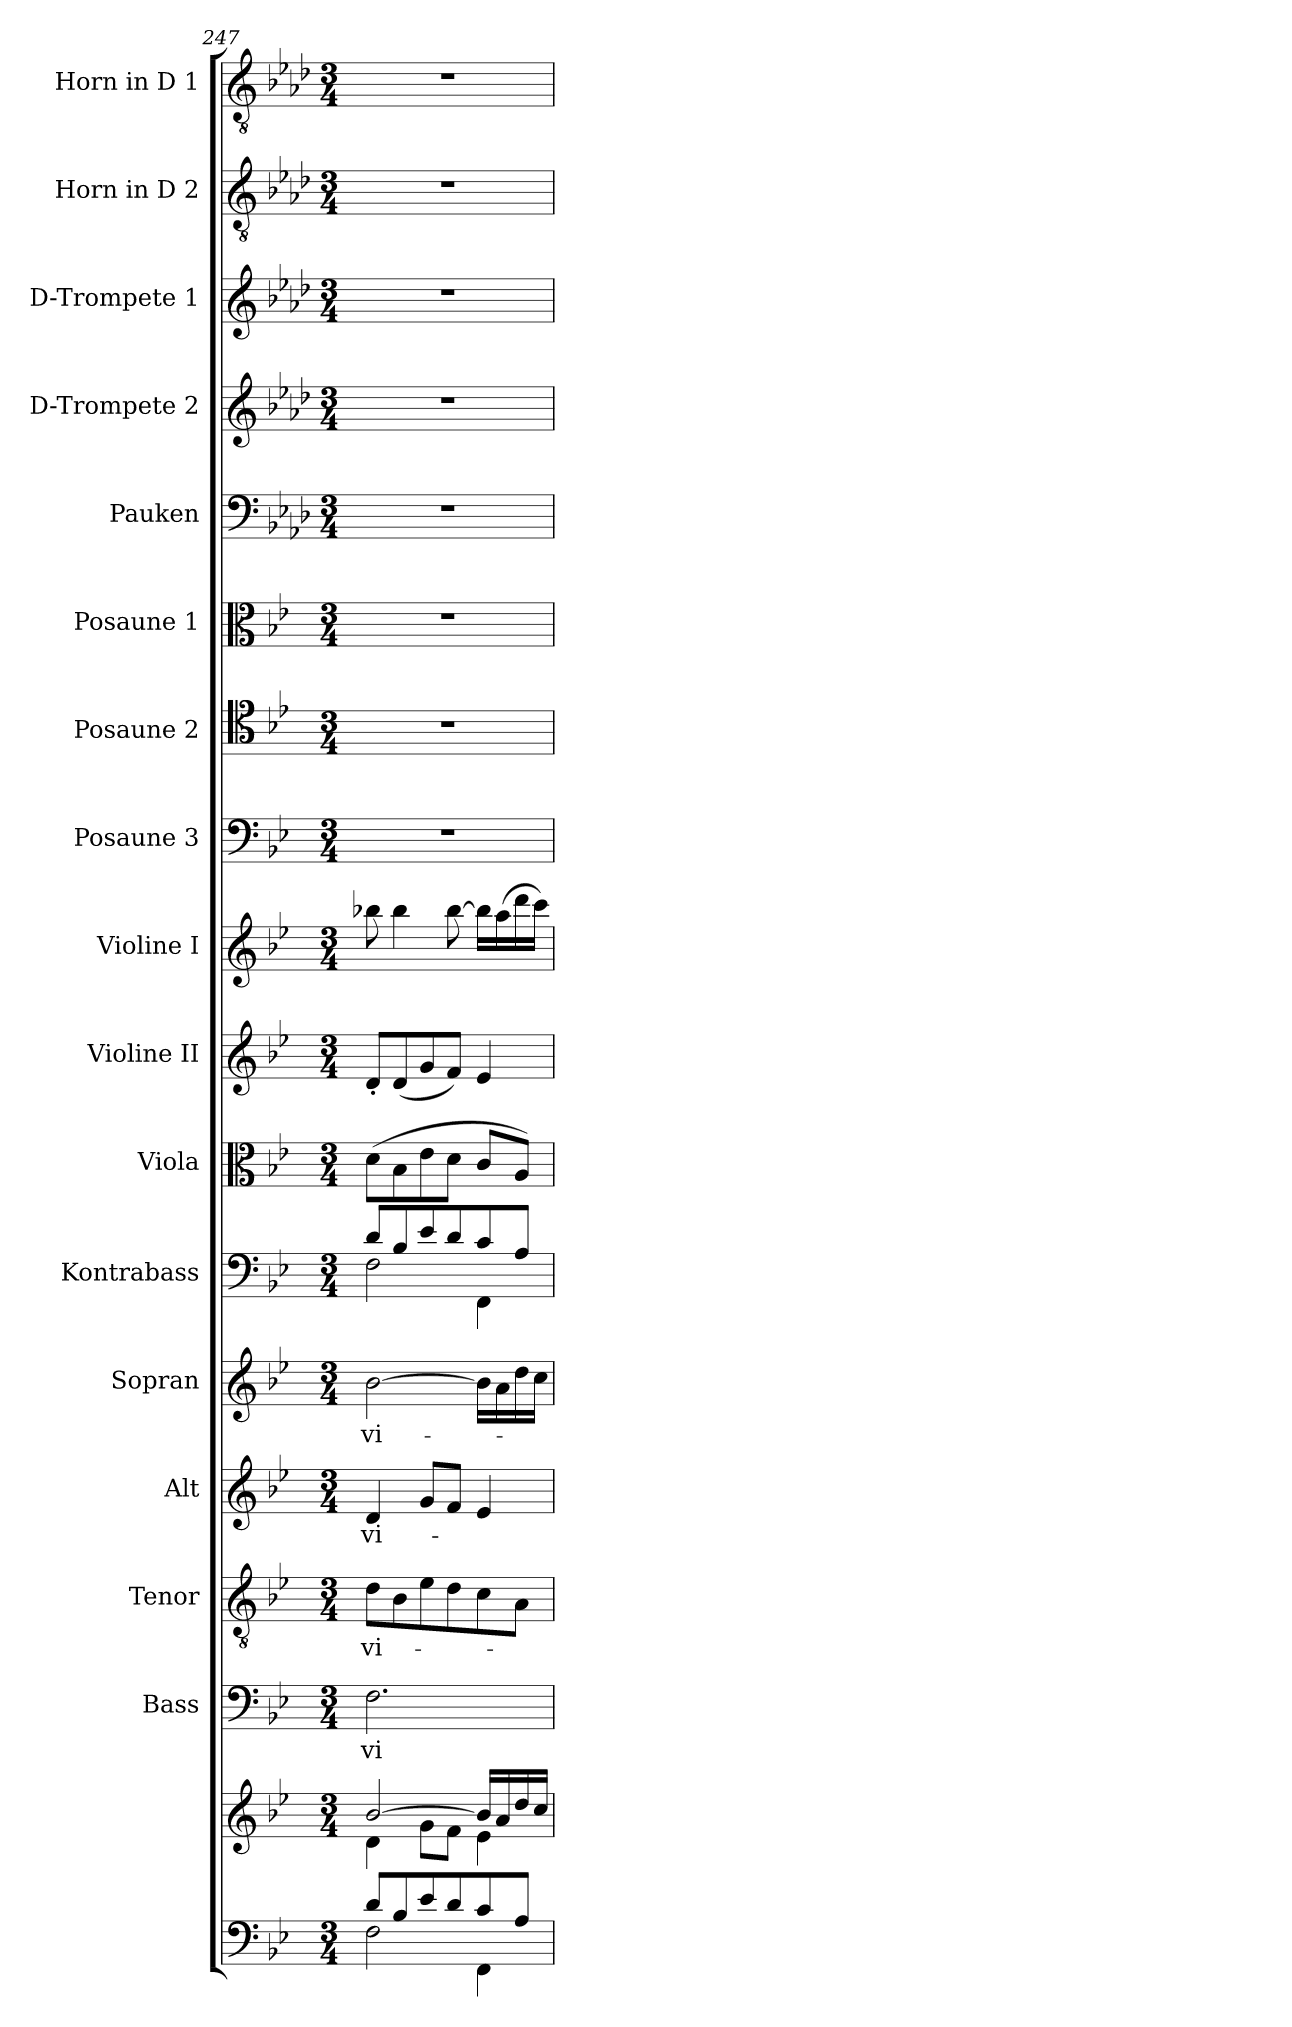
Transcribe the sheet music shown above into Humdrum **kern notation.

**kern	**kern	**kern	**text	**kern	**text	**kern	**text	**kern	**text	**kern	**kern	**kern	**kern	**kern	**kern	**kern	**kern	**kern	**kern	**kern	**kern
*part17	*part17	*part16	*part16	*part15	*part15	*part14	*part14	*part13	*part13	*part12	*part11	*part10	*part9	*part8	*part7	*part6	*part5	*part4	*part3	*part2	*part1
*staff18	*staff17	*staff16	*staff16	*staff15	*staff15	*staff14	*staff14	*staff13	*staff13	*staff12	*staff11	*staff10	*staff9	*staff8	*staff7	*staff6	*staff5	*staff4	*staff3	*staff2	*staff1
*	*	*I"Bass	*	*I"Tenor	*	*I"Alt	*	*I"Sopran	*	*I"Kontrabass	*I"Viola	*I"Violine II	*I"Violine I	*I"Posaune 3	*I"Posaune 2	*I"Posaune 1	*I"Pauken	*I"D-Trompete 2	*I"D-Trompete 1	*I"Horn in D 2	*I"Horn in D 1
*	*	*I'B.	*	*I'T.	*	*I'A.	*	*I'S.	*	*I'Kb.	*I'Vla.	*I'Vl. II	*I'Vl. I	*I'Pos. 3	*I'Pos. 2	*I'Pos. 1	*I'Pk.	*I'D Trp. 2	*I'D Trp. 1	*I'Hrn. 2	*I'Hrn. 1
*clefF4	*clefG2	*clefF4	*	*clefGv2	*	*clefG2	*	*clefG2	*	*clefF4	*clefC3	*clefG2	*clefG2	*clefF4	*clefC4	*clefC3	*clefF4	*clefG2	*clefG2	*clefGv2	*clefGv2
*	*	*	*	*	*	*	*	*	*	*ITrd7c12	*	*	*	*	*	*	*ITrd-1c-2	*ITrd-1c-2	*ITrd-1c-2	*ITrd-1c-2	*ITrd-1c-2
*k[b-e-]	*k[b-e-]	*k[b-e-]	*	*k[b-e-]	*	*k[b-e-]	*	*k[b-e-]	*	*k[b-e-]	*k[b-e-]	*k[b-e-]	*k[b-e-]	*k[b-e-]	*k[b-e-]	*k[b-e-]	*k[b-e-]	*k[b-e-]	*k[b-e-]	*k[b-e-]	*k[b-e-]
*B-:	*B-:	*B-:	*	*B-:	*	*B-:	*	*B-:	*	*B-:	*B-:	*B-:	*B-:	*B-:	*B-:	*B-:	*B-:	*B-:	*B-:	*B-:	*B-:
*M3/4	*M3/4	*M3/4	*	*M3/4	*	*M3/4	*	*M3/4	*	*M3/4	*M3/4	*M3/4	*M3/4	*M3/4	*M3/4	*M3/4	*M3/4	*M3/4	*M3/4	*M3/4	*M3/4
=247	=247	=247	=247	=247	=247	=247	=247	=247	=247	=247	=247	=247	=247	=247	=247	=247	=247	=247	=247	=247	=247
*^	*^	*	*	*	*	*	*	*	*	*	*	*	*	*	*	*	*	*	*	*	*
!	!	!	!	!	!LO:LY:b	!	!LO:LY:b	!	!LO:LY:b	!	!LO:LY:b	!	!	!	!	!	!	!	!	!	!	!	!
*	*	*	*	*	*	*	*	*	*	*	*	*^	*	*	*	*	*	*	*	*	*	*	*
8d/L	2F\	[>2b-/	4d\	2.F\	vi-	8d\L	vi-	4d/	vi-	[2b-\	vi-	8D/L	2FF\	(>8d\L	8d'</L	8bb-X\	2.r	2.r	2.r	2.r	2.r	2.r	2.r	2.r
8B-/	.	.	.	.	.	8B-\	.	.	.	.	.	8BB-/	.	8B-\	(<8d/	4bb-\	.	.	.	.	.	.	.	.
8e-/	.	.	8g\L	.	.	8e-\	.	8g/L	.	.	.	8E-/	.	8e-\	8g/	.	.	.	.	.	.	.	.	.
8d/	.	.	8f\J	.	.	8d\	.	8f/J	.	.	.	8D/	.	8d\J	8f/J)	[8bb-\	.	.	.	.	.	.	.	.
8c/	4FF\	16b-/LL]	4e-\	.	.	8c\	.	4e-/	.	16b-\LL]	.	8C/	4FFF\	8c/L	4e-/	16bb-\LL]	.	.	.	.	.	.	.	.
.	.	16a/	.	.	.	.	.	.	.	16a\	.	.	.	.	.	(>16aa\	.	.	.	.	.	.	.	.
8A/J	.	16dd/	.	.	.	8A\J	.	.	.	16dd\	.	8AA/J	.	8A/J)	.	16ddd\	.	.	.	.	.	.	.	.
.	.	16cc/JJ	.	.	.	.	.	.	.	16cc\JJ	.	.	.	.	.	16ccc\JJ)	.	.	.	.	.	.	.	.
*v	*v	*	*	*	*	*	*	*	*	*	*	*v	*v	*	*	*	*	*	*	*	*	*	*	*
*	*v	*v	*	*	*	*	*	*	*	*	*	*	*	*	*	*	*	*	*	*	*	*
=	=	=	=	=	=	=	=	=	=	=	=	=	=	=	=	=	=	=	=	=	=
*-	*-	*-	*-	*-	*-	*-	*-	*-	*-	*-	*-	*-	*-	*-	*-	*-	*-	*-	*-	*-	*-
